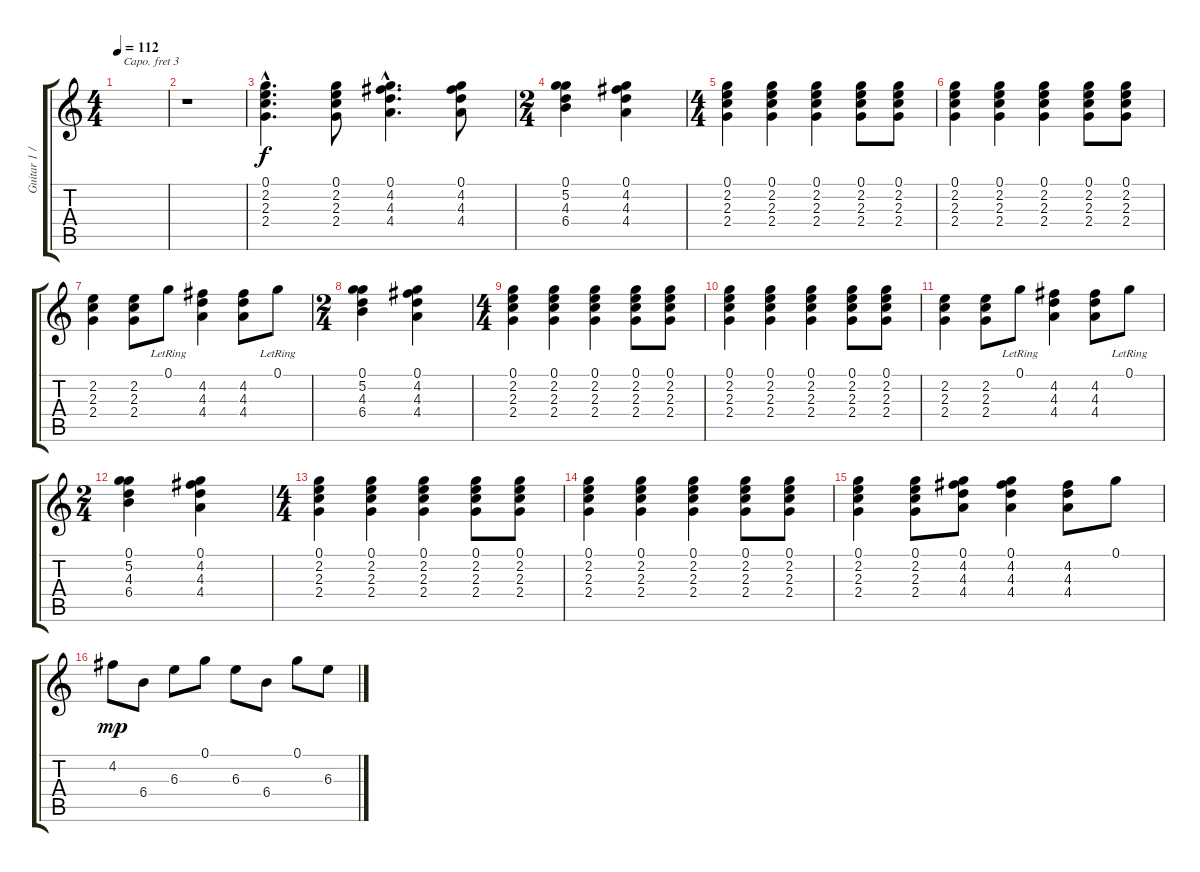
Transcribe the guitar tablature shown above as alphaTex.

\track ("Guitar 1 / Capo 3rd fret" "Guitar 1 /") {instrument acousticguitarsteel}
\staff {score tabs}
\capo 3
\tuning (E4 B3 G3 D3 A2 E2) {hide}
\ts (4 4)
\tempo 112
\clef g2
\ks c
|
r.1 |
(0.1{hac} 2.2{hac} 2.3{hac} 2.4{hac}).4{d dy f} (0.1 2.2 2.3 2.4).8 (0.1{hac} 4.2{hac} 4.3{hac} 4.4{hac}).4{d} (0.1 4.2 4.3 4.4).8 |
\ts (2 4)
(0.1 5.2 4.3 6.4).4 (0.1 4.2 4.3 4.4).4 |
\ts (4 4)
(0.1 2.2 2.3 2.4).4 (0.1 2.2 2.3 2.4).4 (0.1 2.2 2.3 2.4).4 (0.1 2.2 2.3 2.4).8 (0.1 2.2 2.3 2.4).8 |
(0.1 2.2 2.3 2.4).4 (0.1 2.2 2.3 2.4).4 (0.1 2.2 2.3 2.4).4 (0.1 2.2 2.3 2.4).8 (0.1 2.2 2.3 2.4).8 |
(2.2 2.3 2.4).4 (2.2 2.3 2.4).8 0.1{lr}.8 (4.2 4.3 4.4).4 (4.2 4.3 4.4).8 0.1{lr}.8 |
\ts (2 4)
(0.1 5.2 4.3 6.4).4 (0.1 4.2 4.3 4.4).4 |
\ts (4 4)
(0.1 2.2 2.3 2.4).4 (0.1 2.2 2.3 2.4).4 (0.1 2.2 2.3 2.4).4 (0.1 2.2 2.3 2.4).8 (0.1 2.2 2.3 2.4).8 |
(0.1 2.2 2.3 2.4).4 (0.1 2.2 2.3 2.4).4 (0.1 2.2 2.3 2.4).4 (0.1 2.2 2.3 2.4).8 (0.1 2.2 2.3 2.4).8 |
(2.2 2.3 2.4).4 (2.2 2.3 2.4).8 0.1{lr}.8 (4.2 4.3 4.4).4 (4.2 4.3 4.4).8 0.1{lr}.8 |
\ts (2 4)
(0.1 5.2 4.3 6.4).4 (0.1 4.2 4.3 4.4).4 |
\ts (4 4)
(0.1 2.2 2.3 2.4).4 (0.1 2.2 2.3 2.4).4 (0.1 2.2 2.3 2.4).4 (0.1 2.2 2.3 2.4).8 (0.1 2.2 2.3 2.4).8 |
(0.1 2.2 2.3 2.4).4 (0.1 2.2 2.3 2.4).4 (0.1 2.2 2.3 2.4).4 (0.1 2.2 2.3 2.4).8 (0.1 2.2 2.3 2.4).8 |
(0.1 2.2 2.3 2.4).4 (0.1 2.2 2.3 2.4).8 (0.1 4.2 4.3 4.4).8 (0.1 4.2 4.3 4.4).4 (4.2 4.3 4.4).8 0.1.8 |
4.2.8{dy mp} 6.4.8 6.3.8 0.1.8 6.3.8 6.4.8 0.1.8 6.3.8
